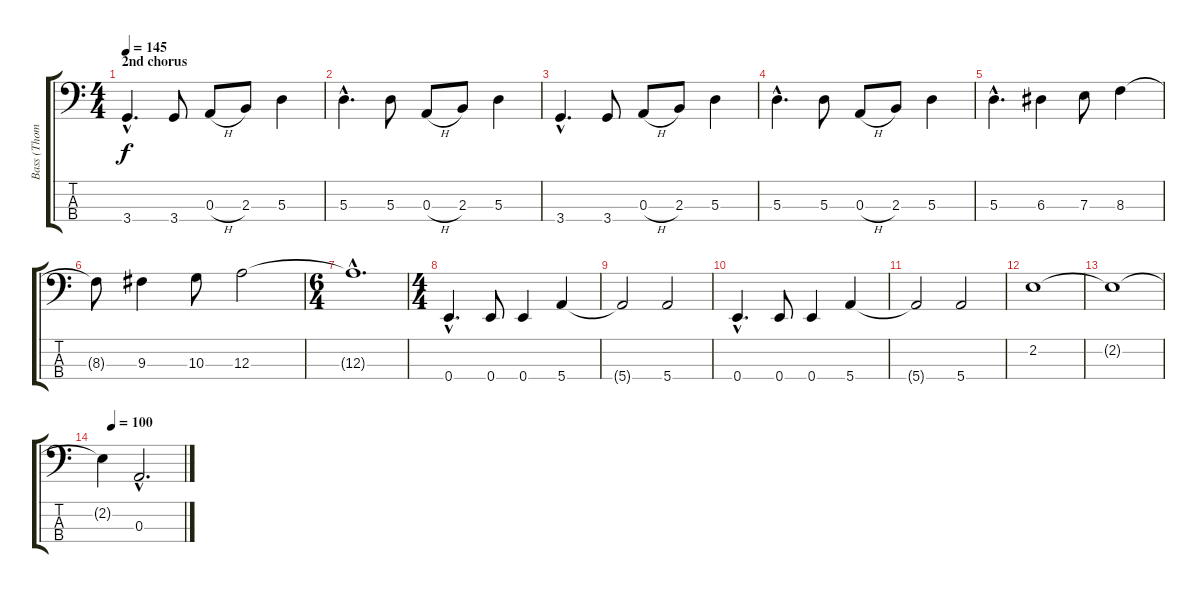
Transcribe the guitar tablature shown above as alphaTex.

\track ("Bass (Thompson)" "Bass (Thom") {instrument electricbassfinger}
\staff {score tabs}
\tuning (G2 D2 A1 E1) {hide}
\ts (4 4)
\section ("" "2nd chorus")
\tempo 145
\clef f4
\ks c
3.4{hac}.4{d dy f} 3.4.8 0.3{h}.8 2.3.8 5.3.4 |
5.3{hac}.4{d} 5.3.8 0.3{h}.8 2.3.8 5.3.4 |
3.4{hac}.4{d} 3.4.8 0.3{h}.8 2.3.8 5.3.4 |
5.3{hac}.4{d} 5.3.8 0.3{h}.8 2.3.8 5.3.4 |
5.3{hac}.4{d} 6.3.4 7.3.8 8.3.4 |
8.3{t}.8 9.3.4 10.3.8 12.3.2 |
\ts (6 4)
12.3{hac t}.1{d} |
\ts (4 4)
0.4{hac}.4{d} 0.4.8 0.4.4 5.4.4 |
5.4{t}.2 5.4.2 |
0.4{hac}.4{d} 0.4.8 0.4.4 5.4.4 |
5.4{t}.2 5.4.2 |
2.2.1 |
2.2{t}.1 |
\tempo (100 0.125)
2.2{t}.4 0.3{hac}.2{d}
